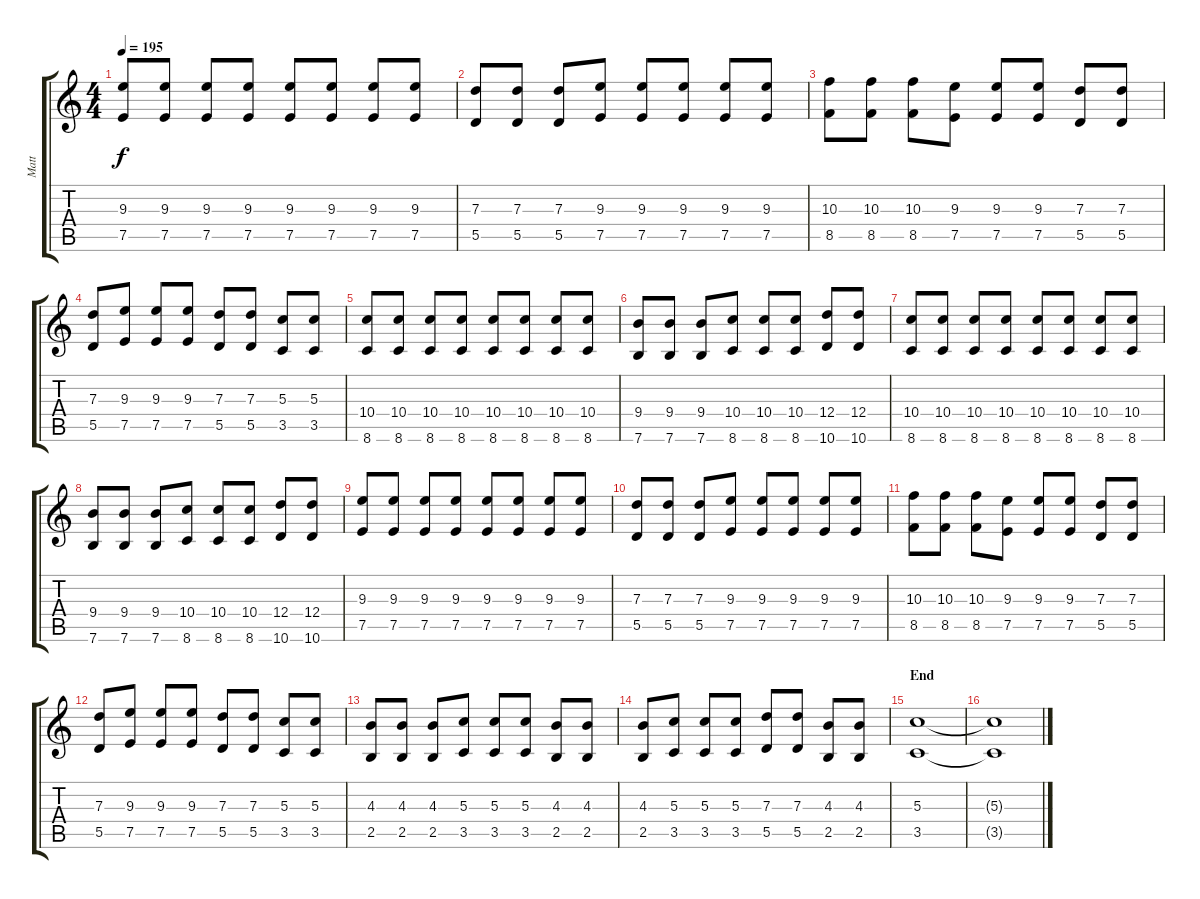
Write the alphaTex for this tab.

\track ("Matt" "Matt") {instrument acousticguitarsteel}
\staff {score tabs}
\tuning (E4 B3 G3 D3 A2 E2) {hide}
\ts (4 4)
\tempo 195
\clef g2
\ks c
(9.3 7.5).8{dy f} (9.3 7.5).8 (9.3 7.5).8 (9.3 7.5).8 (9.3 7.5).8 (9.3 7.5).8 (9.3 7.5).8 (9.3 7.5).8 |
(7.3 5.5).8 (7.3 5.5).8 (7.3 5.5).8 (9.3 7.5).8 (9.3 7.5).8 (9.3 7.5).8 (9.3 7.5).8 (9.3 7.5).8 |
(10.3 8.5).8 (10.3 8.5).8 (10.3 8.5).8 (9.3 7.5).8 (9.3 7.5).8 (9.3 7.5).8 (7.3 5.5).8 (7.3 5.5).8 |
(7.3 5.5).8 (9.3 7.5).8 (9.3 7.5).8 (9.3 7.5).8 (7.3 5.5).8 (7.3 5.5).8 (5.3 3.5).8 (5.3 3.5).8 |
(10.4 8.6).8 (10.4 8.6).8 (10.4 8.6).8 (10.4 8.6).8 (10.4 8.6).8 (10.4 8.6).8 (10.4 8.6).8 (10.4 8.6).8 |
(9.4 7.6).8 (9.4 7.6).8 (9.4 7.6).8 (10.4 8.6).8 (10.4 8.6).8 (10.4 8.6).8 (12.4 10.6).8 (12.4 10.6).8 |
(10.4 8.6).8 (10.4 8.6).8 (10.4 8.6).8 (10.4 8.6).8 (10.4 8.6).8 (10.4 8.6).8 (10.4 8.6).8 (10.4 8.6).8 |
(9.4 7.6).8 (9.4 7.6).8 (9.4 7.6).8 (10.4 8.6).8 (10.4 8.6).8 (10.4 8.6).8 (12.4 10.6).8 (12.4 10.6).8 |
(9.3 7.5).8 (9.3 7.5).8 (9.3 7.5).8 (9.3 7.5).8 (9.3 7.5).8 (9.3 7.5).8 (9.3 7.5).8 (9.3 7.5).8 |
(7.3 5.5).8 (7.3 5.5).8 (7.3 5.5).8 (9.3 7.5).8 (9.3 7.5).8 (9.3 7.5).8 (9.3 7.5).8 (9.3 7.5).8 |
(10.3 8.5).8 (10.3 8.5).8 (10.3 8.5).8 (9.3 7.5).8 (9.3 7.5).8 (9.3 7.5).8 (7.3 5.5).8 (7.3 5.5).8 |
(7.3 5.5).8 (9.3 7.5).8 (9.3 7.5).8 (9.3 7.5).8 (7.3 5.5).8 (7.3 5.5).8 (5.3 3.5).8 (5.3 3.5).8 |
(4.3 2.5).8 (4.3 2.5).8 (4.3 2.5).8 (5.3 3.5).8 (5.3 3.5).8 (5.3 3.5).8 (4.3 2.5).8 (4.3 2.5).8 |
(4.3 2.5).8 (5.3 3.5).8 (5.3 3.5).8 (5.3 3.5).8 (7.3 5.5).8 (7.3 5.5).8 (4.3 2.5).8 (4.3 2.5).8 |
\section ("" "End")
(5.3 3.5).1{volume 1} |
(5.3{t} 3.5{t}).1
